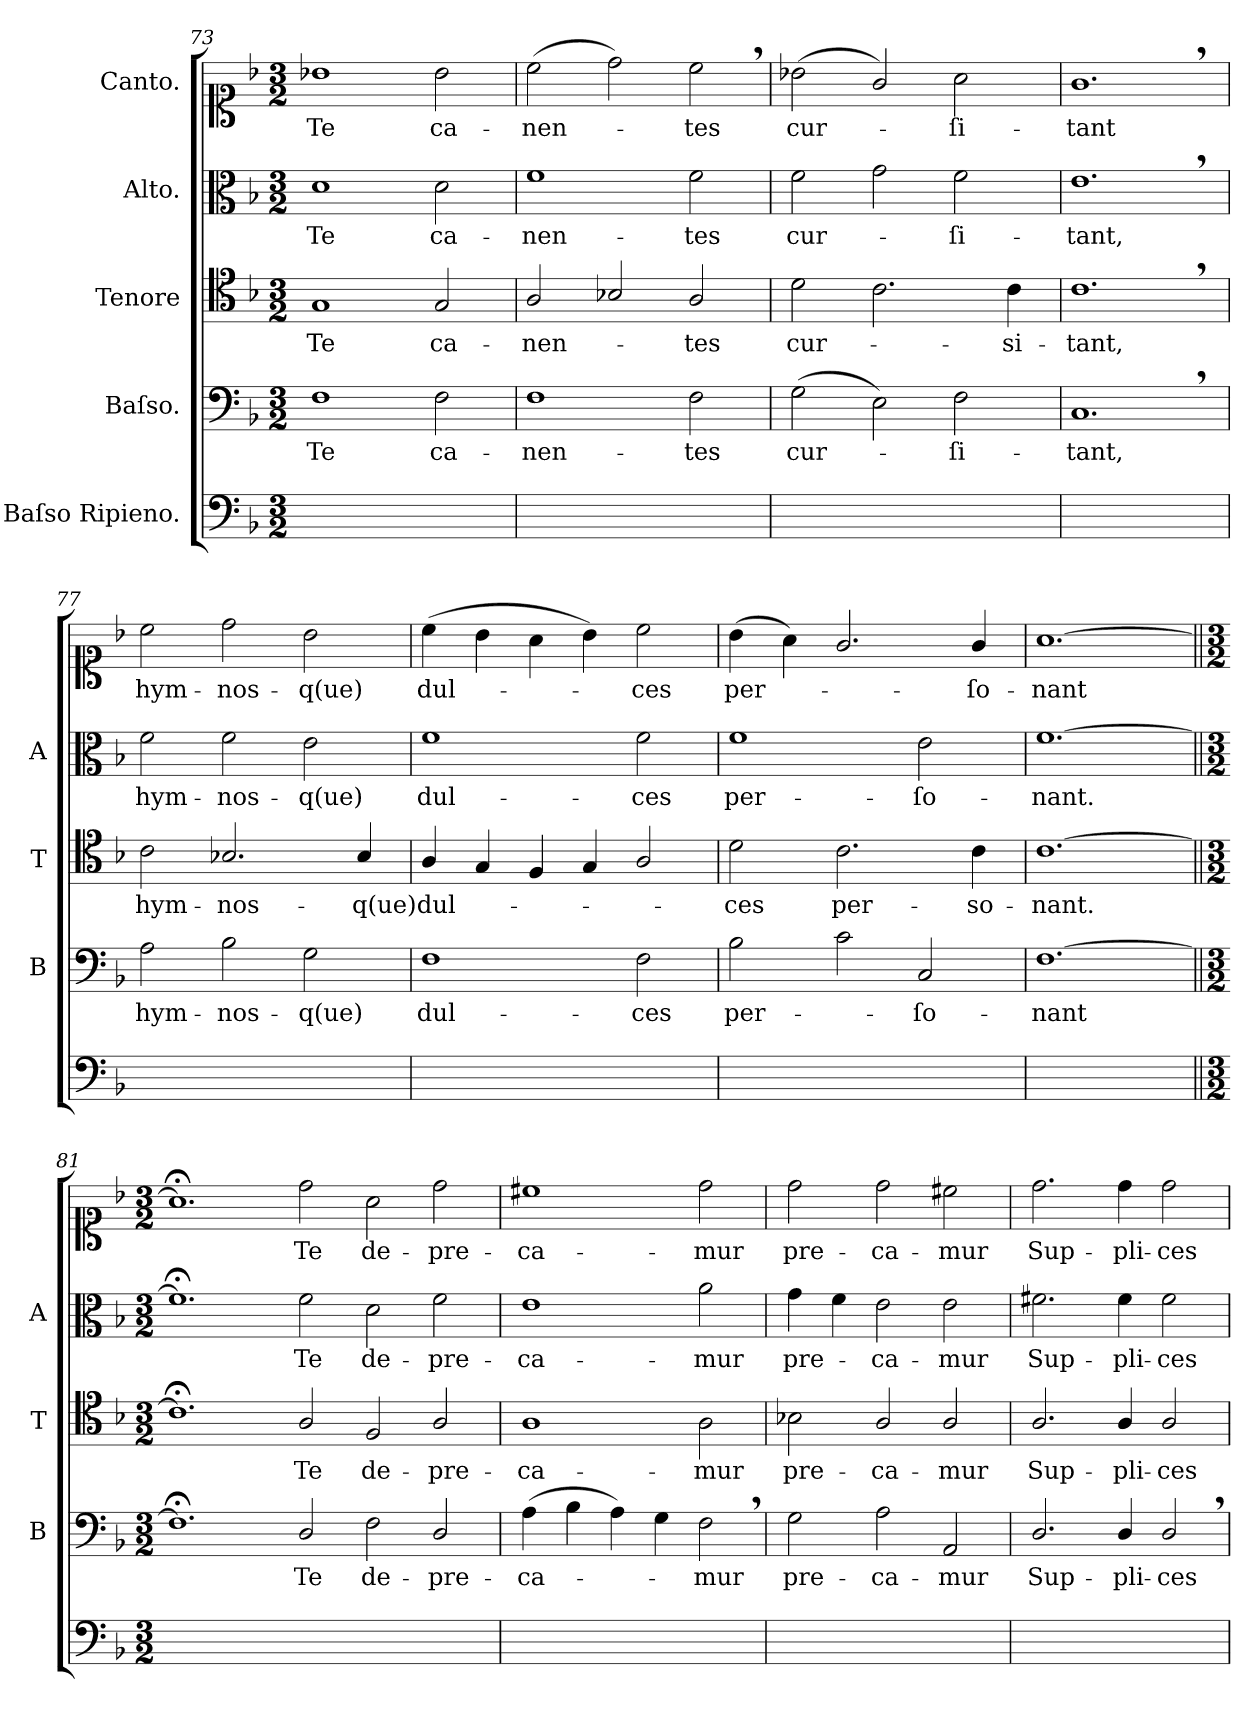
**kern	**kern	**text	**kern	**text	**kern	**text	**kern	**text
*part5	*part4	*part4	*part3	*part3	*part2	*part2	*part1	*part1
*staff5	*staff4	*staff4	*staff3	*staff3	*staff2	*staff2	*staff1	*staff1
*I"Baſso Ripieno.	*I"Baſso.	*	*I"Tenore	*	*I"Alto.	*	*I"Canto.	*
*	*I'B	*	*I'T	*	*I'A	*	*	*
*clefF4	*clefF4	*	*clefC4	*	*clefC3	*	*clefC1	*
*k[b-]	*k[b-]	*	*k[b-]	*	*k[b-]	*	*k[b-]	*
*F:	*F:	*	*F:	*	*F:	*	*F:	*
*M3/2	*M3/2	*	*M3/2	*	*M3/2	*	*M3/2	*
=73	=73	=73	=73	=73	=73	=73	=73	=73
1.ryy	1F	Te	1G	Te	1d	Te	1b-X	Te
.	2F\	ca-	2G/	ca-	2d\	ca-	2b-\	ca-
=74	=74	=74	=74	=74	=74	=74	=74	=74
1.ryy	1F	-nen-	2A/	-nen-	1f	-nen-	(2cc\	-nen-
.	.	.	2B-X/	.	.	.	2dd\)	.
.	2F\	-tes	2A/	-tes	2f\	-tes	2cc,<\	-tes
=75	=75	=75	=75	=75	=75	=75	=75	=75
1.ryy	(2G\	cur-	2d\	cur-	2f\	cur-	(2b-X\	cur-
.	2E\)	.	2.c\	.	2g\	.	2g/)	.
.	2F\	-ſi-	.	.	2f\	-ſi-	2a\	-ſi-
.	.	.	4c\	-si-	.	.	.	.
=76	=76	=76	=76	=76	=76	=76	=76	=76
1.ryy	1.C,<	-tant,	1.c,<	-tant,	1.e,<	-tant,	1.g,<	-tant
=77	=77	=77	=77	=77	=77	=77	=77	=77
1.ryy	2A\	hym-	2c\	hym-	2f\	hym-	2cc\	hym-
.	2B-\	-nos-	2.B-X/	-nos-	2f\	-nos-	2dd\	-nos-
.	2G\	-q(ue)	.	.	2e\	-q(ue)	2b-\	-q(ue)
.	.	.	4B-/	-q(ue)	.	.	.	.
=78	=78	=78	=78	=78	=78	=78	=78	=78
1.ryy	1F	dul-	4A/	dul-	1f	dul-	(4cc\	dul-
.	.	.	4G/	.	.	.	4b-\	.
.	.	.	4F/	.	.	.	4a\	.
.	.	.	4G/	.	.	.	4b-\)	.
.	2F\	-ces	2A/	.	2f\	-ces	2cc\	-ces
=79	=79	=79	=79	=79	=79	=79	=79	=79
1.ryy	2B-\	per-	2d\	-ces	1f	per-	(4b-\	per-
.	.	.	.	.	.	.	4a\)	.
.	2c\	.	2.c\	per-	.	.	2.g/	.
.	2C/	-ſo-	.	.	2e\	-ſo-	.	.
.	.	.	4c\	-so-	.	.	4g/	-ſo-
=80	=80	=80	=80	=80	=80	=80	=80	=80
1.ryy	[1.F	-nant	[1.c	-nant.	[1.f	-nant.	[1.a	-nant
=81||	=81||	=81||	=81||	=81||	=81||	=81||	=81||	=81||
*M3/2	*M3/2	*	*M3/2	*	*M3/2	*	*M3/2	*
1.ryy	1.F;<]	.	1.c;]	.	1.f;<]	.	1.a;<]	.
1.ryy	2D/	Te	2A/	Te	2f\	Te	2dd\	Te
.	2F\	de-	2F/	de-	2d\	de-	2a\	de-
.	2D/	-pre-	2A/	-pre-	2f\	-pre-	2dd\	-pre-
=82	=82	=82	=82	=82	=82	=82	=82	=82
1.ryy	(4A\	-ca-	1A	-ca-	1e	-ca-	1cc#X	-ca-
.	4B-\	.	.	.	.	.	.	.
.	4A\)	.	.	.	.	.	.	.
.	4G\	.	.	.	.	.	.	.
.	2F,<\	-mur	2A\	-mur	2a\	-mur	2dd\	-mur
=83	=83	=83	=83	=83	=83	=83	=83	=83
1.ryy	2G\	pre-	2B-X\	pre-	4g\	pre-	2dd\	pre-
.	.	.	.	.	4f\	.	.	.
.	2A\	-ca-	2A/	-ca-	2e\	-ca-	2dd\	-ca-
.	2AA/	-mur	2A/	-mur	2e\	-mur	2cc#X\	-mur
=84	=84	=84	=84	=84	=84	=84	=84	=84
1.ryy	2.D/	Sup-	2.A/	Sup-	2.f#X\	Sup-	2.dd\	Sup-
.	4D/	-pli-	4A/	-pli-	4f#\	-pli-	4dd\	-pli-
.	2D,</	-ces	2A/	-ces	2f#\	-ces	2dd\	-ces
=	=	=	=	=	=	=	=	=
*-	*-	*-	*-	*-	*-	*-	*-	*-
